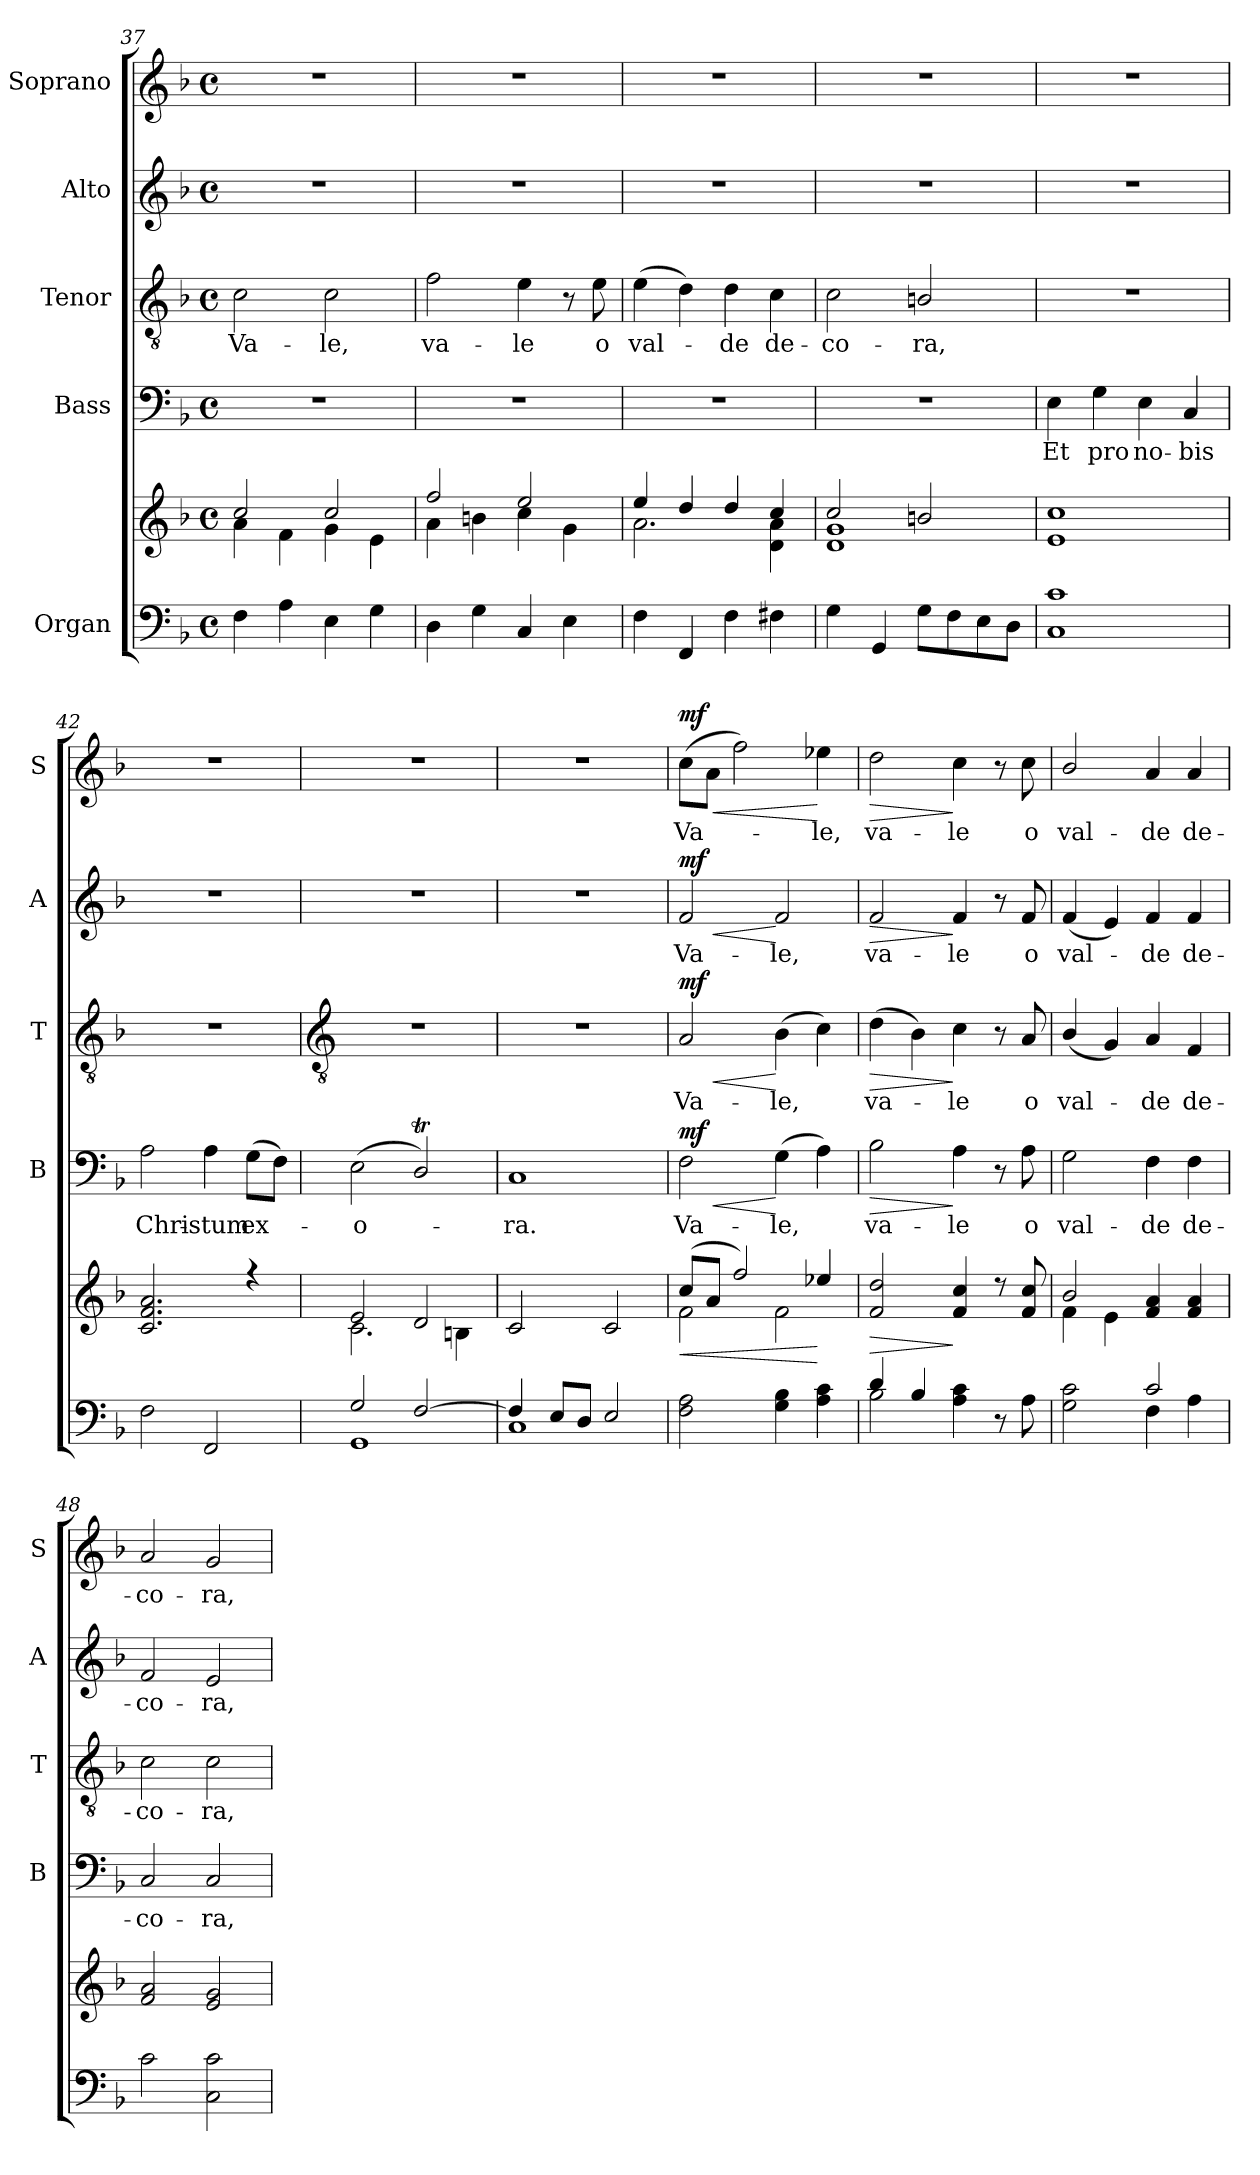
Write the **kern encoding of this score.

**kern	**kern	**dynam	**kern	**text	**dynam	**kern	**text	**dynam	**kern	**text	**dynam	**kern	**text	**dynam
*part5	*part5	*part5	*part4	*part4	*part4	*part3	*part3	*part3	*part2	*part2	*part2	*part1	*part1	*part1
*staff6	*staff5	*staff5/6	*staff4	*staff4	*staff4	*staff3	*staff3	*staff3	*staff2	*staff2	*staff2	*staff1	*staff1	*staff1
*I"Organ	*	*	*I"Bass	*	*	*I"Tenor	*	*	*I"Alto	*	*	*I"Soprano	*	*
*	*	*	*I'B	*	*	*I'T	*	*	*I'A	*	*	*I'S	*	*
*clefF4	*clefG2	*	*clefF4	*	*	*clefGv2	*	*	*clefG2	*	*	*clefG2	*	*
*k[b-]	*k[b-]	*	*k[b-]	*	*	*k[b-]	*	*	*k[b-]	*	*	*k[b-]	*	*
*F:	*F:	*	*F:	*	*	*F:	*	*	*F:	*	*	*F:	*	*
*M4/4	*M4/4	*	*M4/4	*	*	*M4/4	*	*	*M4/4	*	*	*M4/4	*	*
*met(c)	*met(c)	*	*met(c)	*	*	*met(c)	*	*	*met(c)	*	*	*met(c)	*	*
=37	=37	=37	=37	=37	=37	=37	=37	=37	=37	=37	=37	=37	=37	=37
*	*^	*	*	*	*	*	*	*	*	*	*	*	*	*
!	!	!	!	!	!	!	!	!LO:LY:b	!	!	!	!	!	!	!
4F	2cc/	4a\	.	1r	.	.	2c	Va-	.	1r	.	.	1r	.	.
4A	.	4f\	.	.	.	.	.	.	.	.	.	.	.	.	.
!	!	!	!	!	!	!	!	!LO:LY:b	!	!	!	!	!	!	!
4E	2cc/	4g\	.	.	.	.	2c	-le,	.	.	.	.	.	.	.
4G	.	4e\	.	.	.	.	.	.	.	.	.	.	.	.	.
=38	=38	=38	=38	=38	=38	=38	=38	=38	=38	=38	=38	=38	=38	=38	=38
!	!	!	!	!	!	!	!	!LO:LY:b	!	!	!	!	!	!	!
4D	2ff/	4a\	.	1r	.	.	2f	va-	.	1r	.	.	1r	.	.
4G	.	4bn\	.	.	.	.	.	.	.	.	.	.	.	.	.
!	!	!	!	!	!	!	!	!LO:LY:b	!	!	!	!	!	!	!
4C	2ee/	4cc\	.	.	.	.	4e	-le	.	.	.	.	.	.	.
4E	.	4g\	.	.	.	.	8r	.	.	.	.	.	.	.	.
!	!	!	!	!	!	!	!	!LO:LY:b	!	!	!	!	!	!	!
.	.	.	.	.	.	.	8e	o	.	.	.	.	.	.	.
=39	=39	=39	=39	=39	=39	=39	=39	=39	=39	=39	=39	=39	=39	=39	=39
!	!	!	!	!	!	!	!	!LO:LY:b	!	!	!	!	!	!	!
4F	4ee/	2.a\	.	1r	.	.	(>4e	val-	.	1r	.	.	1r	.	.
4FF	4dd/	.	.	.	.	.	4d)	.	.	.	.	.	.	.	.
!	!	!	!	!	!	!	!	!LO:LY:b	!	!	!	!	!	!	!
4F	4dd/	.	.	.	.	.	4d	de	.	.	.	.	.	.	.
!	!	!	!	!	!	!	!	!LO:LY:b	!	!	!	!	!	!	!
4F#X	4cc/	4d\ 4a\	.	.	.	.	4c	de-	.	.	.	.	.	.	.
=40	=40	=40	=40	=40	=40	=40	=40	=40	=40	=40	=40	=40	=40	=40	=40
!	!	!	!	!	!	!	!	!LO:LY:b	!	!	!	!	!	!	!
4G	2cc/	1d\ 1g\	.	1r	.	.	2c	-co-	.	1r	.	.	1r	.	.
4GG	.	.	.	.	.	.	.	.	.	.	.	.	.	.	.
!	!	!	!	!	!	!	!	!LO:LY:b	!	!	!	!	!	!	!
8GL	2bn/	.	.	.	.	.	2Bn/	-ra,	.	.	.	.	.	.	.
8F	.	.	.	.	.	.	.	.	.	.	.	.	.	.	.
8E	.	.	.	.	.	.	.	.	.	.	.	.	.	.	.
8DJ	.	.	.	.	.	.	.	.	.	.	.	.	.	.	.
=41	=41	=41	=41	=41	=41	=41	=41	=41	=41	=41	=41	=41	=41	=41	=41
!	!	!	!	!	!LO:LY:b	!	!	!	!	!	!	!	!	!	!
1C 1c	1e/ 1cc/	1ryy	.	4E	Et	.	1r	.	.	1r	.	.	1r	.	.
!	!	!	!	!	!LO:LY:b	!	!	!	!	!	!	!	!	!	!
.	.	.	.	4G	pro	.	.	.	.	.	.	.	.	.	.
!	!	!	!	!	!LO:LY:b	!	!	!	!	!	!	!	!	!	!
.	.	.	.	4E	no-	.	.	.	.	.	.	.	.	.	.
!	!	!	!	!	!LO:LY:b	!	!	!	!	!	!	!	!	!	!
.	.	.	.	4C	-bis	.	.	.	.	.	.	.	.	.	.
=42	=42	=42	=42	=42	=42	=42	=42	=42	=42	=42	=42	=42	=42	=42	=42
!	!	!	!	!	!LO:LY:b	!	!	!	!	!	!	!	!	!	!
2F	2.c/ 2.f/ 2.a/	1ryy	.	2A	Chri-	.	1r	.	.	1r	.	.	1r	.	.
!	!	!	!	!	!LO:LY:b	!	!	!	!	!	!	!	!	!	!
2FF	.	.	.	4A	-stum	.	.	.	.	.	.	.	.	.	.
!	!	!	!	!	!LO:LY:b	!	!	!	!	!	!	!	!	!	!
.	4r	.	.	(>8GL	ex-	.	.	.	.	.	.	.	.	.	.
.	.	.	.	8FJ)	.	.	.	.	.	.	.	.	.	.	.
!!LO:LB:g=z
=43	=43	=43	=43	=43	=43	=43	=43	=43	=43	=43	=43	=43	=43	=43	=43
*	*	*	*	*	*	*	*clefGv2	*	*	*	*	*	*	*	*
*^	*	*	*	*	*	*	*	*	*	*	*	*	*	*	*
!	!	!	!	!	!	!LO:LY:b	!	!	!	!	!	!	!	!	!	!
2G/	1GG	2e/	2.c\	.	(<2E	o-	.	1r	.	.	1r	.	.	1r	.	.
[2F/	.	2d/	.	.	2DT/)	.	.	.	.	.	.	.	.	.	.	.
.	.	.	4Bn\	.	.	.	.	.	.	.	.	.	.	.	.	.
=44	=44	=44	=44	=44	=44	=44	=44	=44	=44	=44	=44	=44	=44	=44	=44	=44
!	!	!	!	!	!	!LO:LY:b	!	!	!	!	!	!	!	!	!	!
4F/]	1C	2c/	1ryy	.	1C	ra.	.	1r	.	.	1r	.	.	1r	.	.
8E/L	.	.	.	.	.	.	.	.	.	.	.	.	.	.	.	.
8D/J	.	.	.	.	.	.	.	.	.	.	.	.	.	.	.	.
2E/	.	2c/	.	.	.	.	.	.	.	.	.	.	.	.	.	.
=45	=45	=45	=45	=45	=45	=45	=45	=45	=45	=45	=45	=45	=45	=45	=45	=45
!	!	!	!	!LO:HP:b	!	!LO:LY:b	!LO:HP:b	!	!LO:LY:b	!LO:HP:b	!	!LO:LY:b	!LO:HP:b	!	!LO:LY:b	!LO:HP:b
!	!	!	!	!	!	!	!LO:DY:n=1:b	!	!	!LO:DY:n=1:b	!	!	!LO:DY:n=1:b	!	!	!LO:DY:n=1:b
1ryy	2F 2A	(>8cc/L	2f\	<	2F	Va-	< mf	2A	Va-	< mf	2f	Va-	< mf	(>8ccL	Va-	< mf
.	.	8a/J	.	.	.	.	.	.	.	.	.	.	.	8aJ	.	.
.	.	2ff/)	.	.	.	.	.	.	.	.	.	.	.	2ff)	.	.
!	!	!	!	!	!	!LO:LY:b	!	!	!LO:LY:b	!	!	!LO:LY:b	!	!	!	!
.	4G 4B-	.	2f\	.	(>4G	-le,	[	(>4B-	-le,	[	2f	-le,	[	.	.	.
!	!	!	!	!	!	!	!	!	!	!	!	!	!	!	!LO:LY:b	!
.	4A 4c	4ee-X/	.	[	4A)	.	.	4c)	.	.	.	.	.	4ee-X	le,	[
=46	=46	=46	=46	=46	=46	=46	=46	=46	=46	=46	=46	=46	=46	=46	=46	=46
!	!	!	!	!LO:HP:b	!	!LO:LY:b	!LO:HP:b	!	!LO:LY:b	!LO:HP:b	!	!LO:LY:b	!LO:HP:b	!	!LO:LY:b	!LO:HP:b
4d/	2B-	2f/ 2dd/	1ryy	>	2B-	va-	>	(>4d	va-	>	2f	va-	>	2dd	va-	>
4B-/	.	.	.	.	.	.	.	4B-)	.	.	.	.	.	.	.	.
!	!	!	!	!	!	!LO:LY:b	!	!	!LO:LY:b	!	!	!LO:LY:b	!	!	!LO:LY:b	!
2ryy	4A 4c	4f/ 4cc/	.	]	4A	-le	]	4c	le	]	4f	-le	]	4cc	-le	]
.	8r	8r	.	.	8r	.	.	8r	.	.	8r	.	.	8r	.	.
!	!	!	!	!	!	!LO:LY:b	!	!	!LO:LY:b	!	!	!LO:LY:b	!	!	!LO:LY:b	!
.	8A	8f/ 8cc/	.	.	8A	o	.	8A	o	.	8f	o	.	8cc	o	.
=47	=47	=47	=47	=47	=47	=47	=47	=47	=47	=47	=47	=47	=47	=47	=47	=47
!	!	!	!	!	!	!LO:LY:b	!	!	!LO:LY:b	!	!	!LO:LY:b	!	!	!LO:LY:b	!
2ryy	2G 2c	2b-/	4f\	.	2G	val-	.	(<4B-/	val-	.	(<4f	val-	.	2b-/	val-	.
.	.	.	4e\	.	.	.	.	4G)	.	.	4e)	.	.	.	.	.
!	!	!	!	!	!	!LO:LY:b	!	!	!LO:LY:b	!	!	!LO:LY:b	!	!	!LO:LY:b	!
2c/	4F	4f/ 4a/	2ryy	.	4F	-de	.	4A	de	.	4f	de	.	4a	-de	.
!	!	!	!	!	!	!LO:LY:b	!	!	!LO:LY:b	!	!	!LO:LY:b	!	!	!LO:LY:b	!
.	4A	4f/ 4a/	.	.	4F	de-	.	4F	de-	.	4f	de-	.	4a	de-	.
=48	=48	=48	=48	=48	=48	=48	=48	=48	=48	=48	=48	=48	=48	=48	=48	=48
!	!	!	!	!	!	!LO:LY:b	!	!	!LO:LY:b	!	!	!LO:LY:b	!	!	!LO:LY:b	!
1ryy	2c	2f/ 2a/	1ryy	.	2C	-co-	.	2c	-co-	.	2f	-co-	.	2a	-co-	.
!	!	!	!	!	!	!LO:LY:b	!	!	!LO:LY:b	!	!	!LO:LY:b	!	!	!LO:LY:b	!
.	2C 2c	2e/ 2g/	.	.	2C	-ra,	.	2c	-ra,	.	2e	-ra,	.	2g	-ra,	.
*v	*v	*	*	*	*	*	*	*	*	*	*	*	*	*	*	*
*	*v	*v	*	*	*	*	*	*	*	*	*	*	*	*	*
=	=	=	=	=	=	=	=	=	=	=	=	=	=	=
*-	*-	*-	*-	*-	*-	*-	*-	*-	*-	*-	*-	*-	*-	*-
